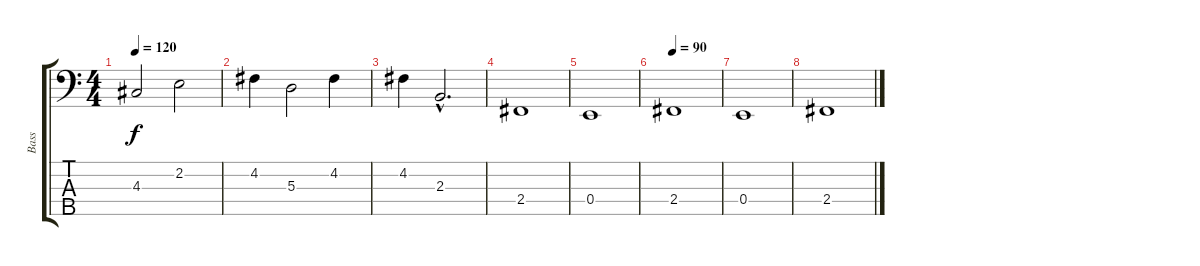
\track ("Bass" "Bass") {instrument electricbassfinger}
\staff {score tabs}
\tuning (G2 D2 A1 E1 B0) {hide}
\ts (4 4)
\tempo 120
\clef f4
\ks c
4.3.2{dy f} 2.2.2 |
4.2.4 5.3.2 4.2.4 |
4.2.4 2.3{hac}.2{d} |
2.4.1 |
0.4.1 |
\tempo 90
2.4.1 |
0.4.1 |
2.4.1
